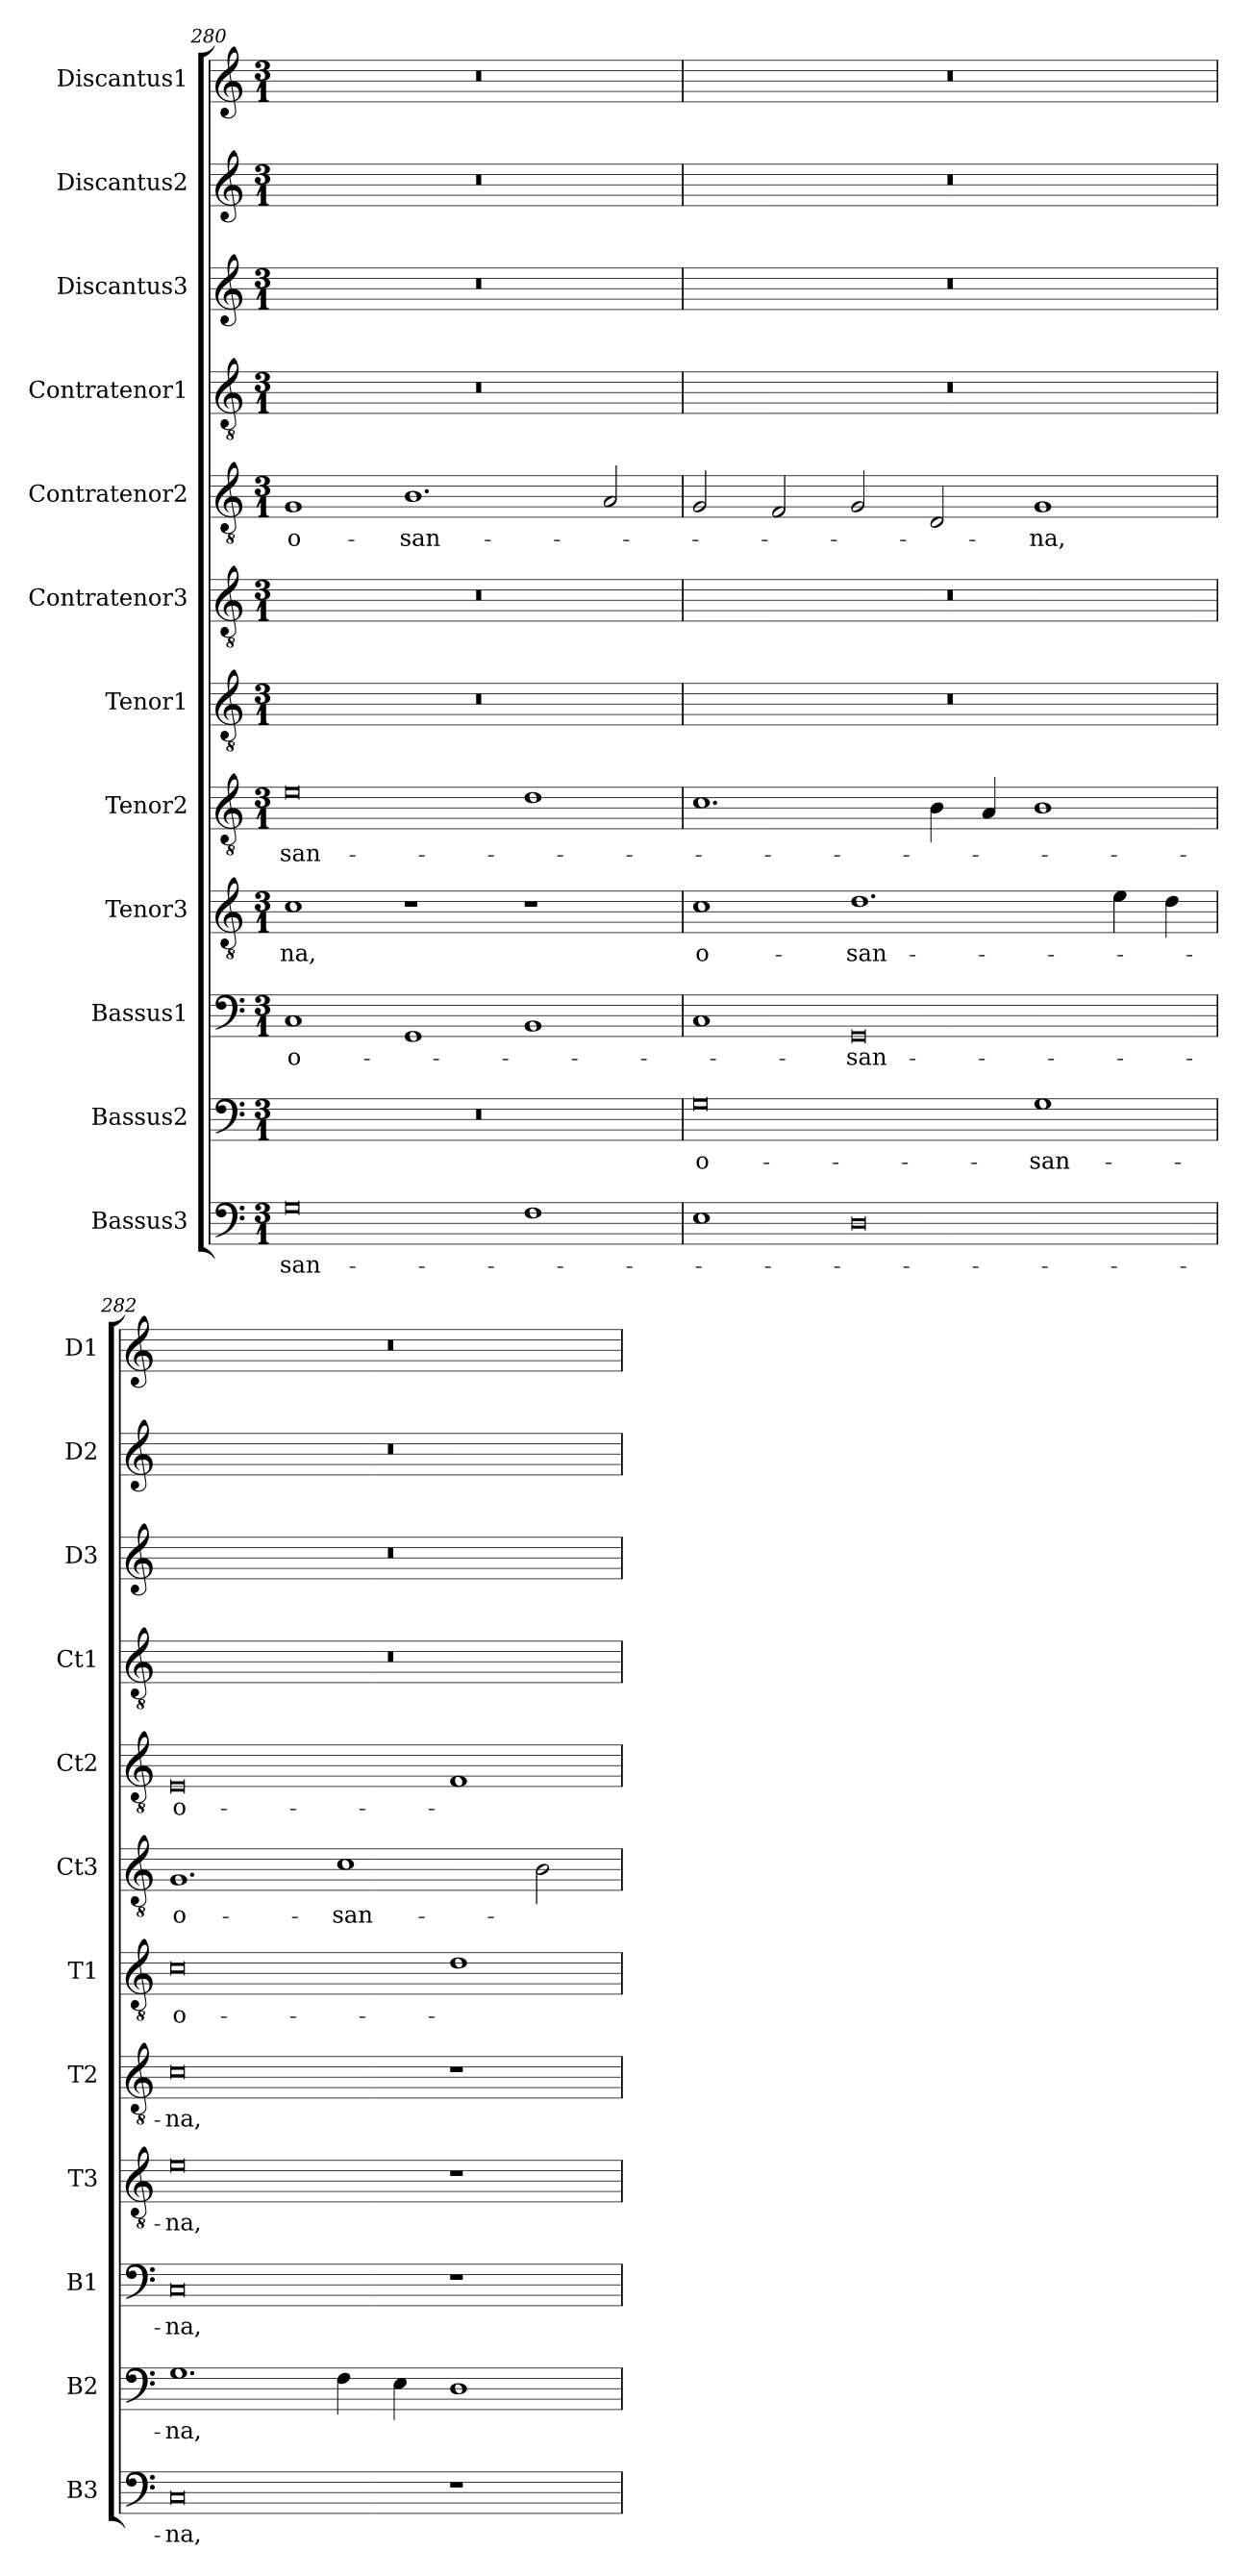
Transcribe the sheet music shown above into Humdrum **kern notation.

**kern	**text	**kern	**text	**kern	**text	**kern	**text	**kern	**text	**kern	**text	**kern	**text	**kern	**text	**kern	**kern	**kern	**kern
*part12	*part12	*part11	*part11	*part10	*part10	*part9	*part9	*part8	*part8	*part7	*part7	*part6	*part6	*part5	*part5	*part4	*part3	*part2	*part1
*staff12	*staff12	*staff11	*staff11	*staff10	*staff10	*staff9	*staff9	*staff8	*staff8	*staff7	*staff7	*staff6	*staff6	*staff5	*staff5	*staff4	*staff3	*staff2	*staff1
*I"Bassus3	*	*I"Bassus2	*	*I"Bassus1	*	*I"Tenor3	*	*I"Tenor2	*	*I"Tenor1	*	*I"Contratenor3	*	*I"Contratenor2	*	*I"Contratenor1	*I"Discantus3	*I"Discantus2	*I"Discantus1
*I'B3	*	*I'B2	*	*I'B1	*	*I'T3	*	*I'T2	*	*I'T1	*	*I'Ct3	*	*I'Ct2	*	*I'Ct1	*I'D3	*I'D2	*I'D1
*clefF4	*	*clefF4	*	*clefF4	*	*clefGv2	*	*clefGv2	*	*clefGv2	*	*clefGv2	*	*clefGv2	*	*clefGv2	*clefG2	*clefG2	*clefG2
*k[]	*	*k[]	*	*k[]	*	*k[]	*	*k[]	*	*k[]	*	*k[]	*	*k[]	*	*k[]	*k[]	*k[]	*k[]
*M3/1	*	*M3/1	*	*M3/1	*	*M3/1	*	*M3/1	*	*M3/1	*	*M3/1	*	*M3/1	*	*M3/1	*M3/1	*M3/1	*M3/1
=280	=280	=280	=280	=280	=280	=280	=280	=280	=280	=280	=280	=280	=280	=280	=280	=280	=280	=280	=280
0G\	-san-	0.r	.	1C/	o-	1c\	-na,	0e\	-san-	0.r	.	0.r	.	1G/	o-	0.r	0.r	0.r	0.r
.	.	.	.	1GG/	.	1r	.	.	.	.	.	.	.	1.B\	-san-	.	.	.	.
1F\	.	.	.	1BB/	.	1r	.	1d\	.	.	.	.	.	.	.	.	.	.	.
.	.	.	.	.	.	.	.	.	.	.	.	.	.	2A/	.	.	.	.	.
=281	=281	=281	=281	=281	=281	=281	=281	=281	=281	=281	=281	=281	=281	=281	=281	=281	=281	=281	=281
1E\	.	0G\	o-	1C/	.	1c\	o-	1.c\	.	0.r	.	0.r	.	2G/	.	0.r	0.r	0.r	0.r
.	.	.	.	.	.	.	.	.	.	.	.	.	.	2F/	.	.	.	.	.
0D\	.	.	.	0GG/	-san-	1.d\	-san-	.	.	.	.	.	.	2G/	.	.	.	.	.
.	.	.	.	.	.	.	.	4B\	.	.	.	.	.	2D/	.	.	.	.	.
.	.	.	.	.	.	.	.	4A/	.	.	.	.	.	.	.	.	.	.	.
.	.	1G\	-san-	.	.	.	.	1B\	.	.	.	.	.	1G/	-na,	.	.	.	.
.	.	.	.	.	.	4e\	.	.	.	.	.	.	.	.	.	.	.	.	.
.	.	.	.	.	.	4d\	.	.	.	.	.	.	.	.	.	.	.	.	.
=282	=282	=282	=282	=282	=282	=282	=282	=282	=282	=282	=282	=282	=282	=282	=282	=282	=282	=282	=282
0C/	-na,	1.G\	-na,	0C/	-na,	0e\	-na,	0c\	-na,	0c\	o-	1.G/	o-	0E/	o-	0.r	0.r	0.r	0.r
.	.	4F\	.	.	.	.	.	.	.	.	.	1c\	-san-	.	.	.	.	.	.
.	.	4E\	.	.	.	.	.	.	.	.	.	.	.	.	.	.	.	.	.
1r	.	1D\	.	1r	.	1r	.	1r	.	1d\	.	.	.	1F/	.	.	.	.	.
.	.	.	.	.	.	.	.	.	.	.	.	2B\	.	.	.	.	.	.	.
=	=	=	=	=	=	=	=	=	=	=	=	=	=	=	=	=	=	=	=
*-	*-	*-	*-	*-	*-	*-	*-	*-	*-	*-	*-	*-	*-	*-	*-	*-	*-	*-	*-
